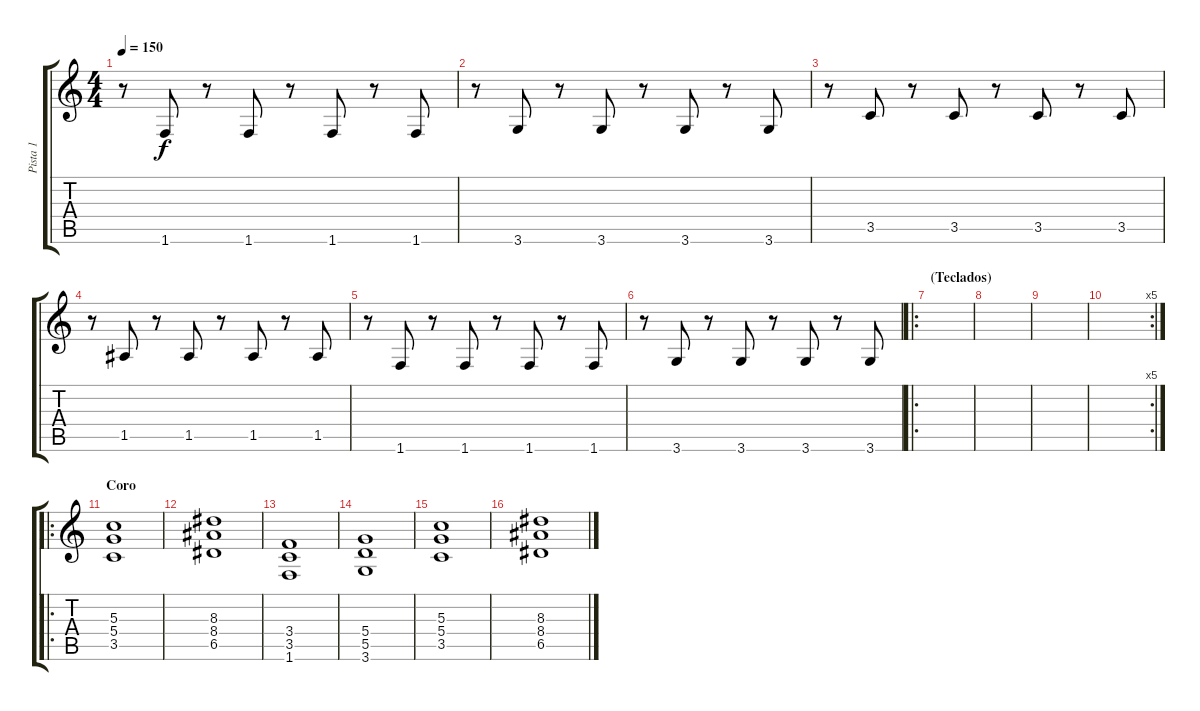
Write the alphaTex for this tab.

\track ("Pista 1" "Pista 1") {instrument overdrivenguitar}
\staff {score tabs}
\tuning (E4 B3 G3 D3 A2 E2) {hide}
\ts (4 4)
\tempo 150
\clef g2
\ks c
r.8{dy f} 1.6.8 r.8 1.6.8 r.8 1.6.8 r.8 1.6.8 |
r.8 3.6.8 r.8 3.6.8 r.8 3.6.8 r.8 3.6.8 |
r.8 3.5.8 r.8 3.5.8 r.8 3.5.8 r.8 3.5.8 |
r.8 1.5.8 r.8 1.5.8 r.8 1.5.8 r.8 1.5.8 |
r.8 1.6.8 r.8 1.6.8 r.8 1.6.8 r.8 1.6.8 |
r.8 3.6.8 r.8 3.6.8 r.8 3.6.8 r.8 3.6.8 |
\ro
\section ("" "(Teclados)")
|
|
|
\rc 5
|
\ro
\section ("" "Coro")
(5.3 5.4 3.5).1 |
(8.3 8.4 6.5).1 |
(3.4 3.5 1.6).1 |
(5.4 5.5 3.6).1 |
(5.3 5.4 3.5).1 |
(8.3 8.4 6.5).1
